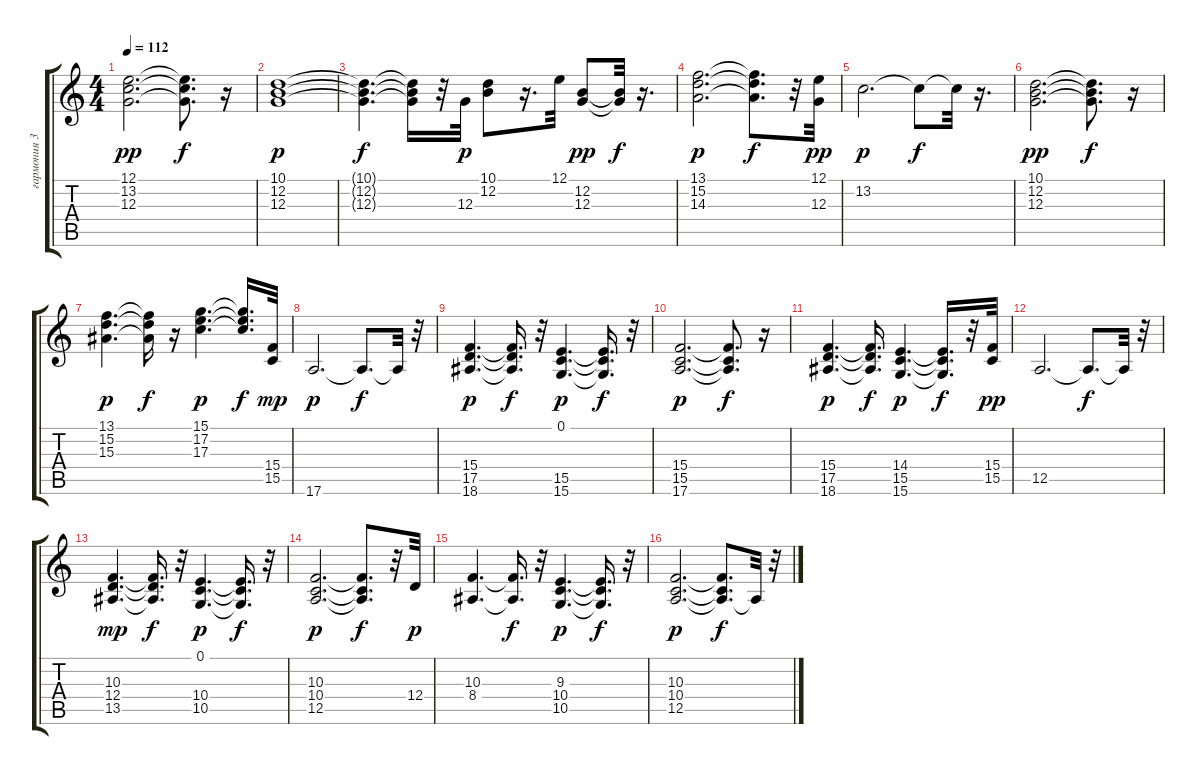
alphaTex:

\track ("гармония 3" "гармония 3") {instrument stringensemble1}
\staff {score tabs}
\tuning (E4 B3 G3 D3 A2 E2) {hide}
\ts (4 4)
\tempo 112
\clef g2
\ks c
(12.1 13.2 12.3).2{d dy pp} (12.1{t} 13.2{t} 12.3{t}).8{d dy f} r.16 |
(10.1 12.2 12.3).1{dy p} |
(10.1{t} 12.2{t} 12.3{t}).4{d dy f} (10.1{t} 12.2{t} 12.3{t}).16 r.32 12.3.32{dy p} (10.1 12.2).8 r.16{d} 12.1.32 (12.2 12.3).8{dy pp} (12.2{t} 12.3{t}).32{dy f} r.16{d} |
(13.1 15.2 14.3).2{d dy p} (13.1{t} 15.2{t} 14.3{t}).8{d dy f} r.32 (12.1 12.3).32{dy pp} |
13.2.2{d dy p} 13.2{t}.8{dy f} 13.2{t}.32 r.16{d} |
(10.1 12.2 12.3).2{d dy pp} (10.1{t} 12.2{t} 12.3{t}).8{d dy f} r.16 |
(13.1 15.2 15.3).4{d dy p} (13.1{t} 15.2{t} 15.3{t}).16{dy f} r.16 (15.1 17.2 17.3).4{d dy p} (15.1{t} 17.2{t} 17.3{t}).16{d dy f} (15.4 15.5).32{dy mp} |
17.6.2{d dy p} 17.6{t}.8{d dy f} 17.6{t}.32 r.32 |
(15.4 17.5 18.6).4{d dy p} (15.4{t} 17.5{t} 18.6{t}).16{d dy f} r.32 (0.1 15.5 15.6).4{d dy p} (0.1{t} 15.5{t} 15.6{t}).16{d dy f} r.32 |
(15.4 15.5 17.6).2{d dy p} (15.4{t} 15.5{t} 17.6{t}).8{d dy f} r.16 |
(15.4 17.5 18.6).4{d dy p} (15.4{t} 17.5{t} 18.6{t}).16{d dy f} (14.4 15.5 15.6).4{d dy p} (14.4{t} 15.5{t} 15.6{t}).16{d dy f} r.32 (15.4 15.5).32{dy pp} |
12.5.2{d} 12.5{t}.8{d dy f} 12.5{t}.32 r.32 |
(10.3 12.4 13.5).4{d dy mp} (10.3{t} 12.4{t} 13.5{t}).16{d dy f} r.32 (0.1 10.4 10.5).4{d dy p} (0.1{t} 10.4{t} 10.5{t}).16{d dy f} r.32 |
(10.3 10.4 12.5).2{d dy p} (10.3{t} 10.4{t} 12.5{t}).8{d dy f} r.32 12.4.32{dy p} |
(10.3 8.4).4{d} (10.3{t} 8.4{t}).16{d dy f} r.32 (9.3 10.4 10.5).4{d dy p} (9.3{t} 10.4{t} 10.5{t}).16{d dy f} r.32 |
(10.3 10.4 12.5).2{d dy p} (10.3{t} 10.4{t} 12.5{t}).8{d dy f} 12.5{t}.32 r.32
